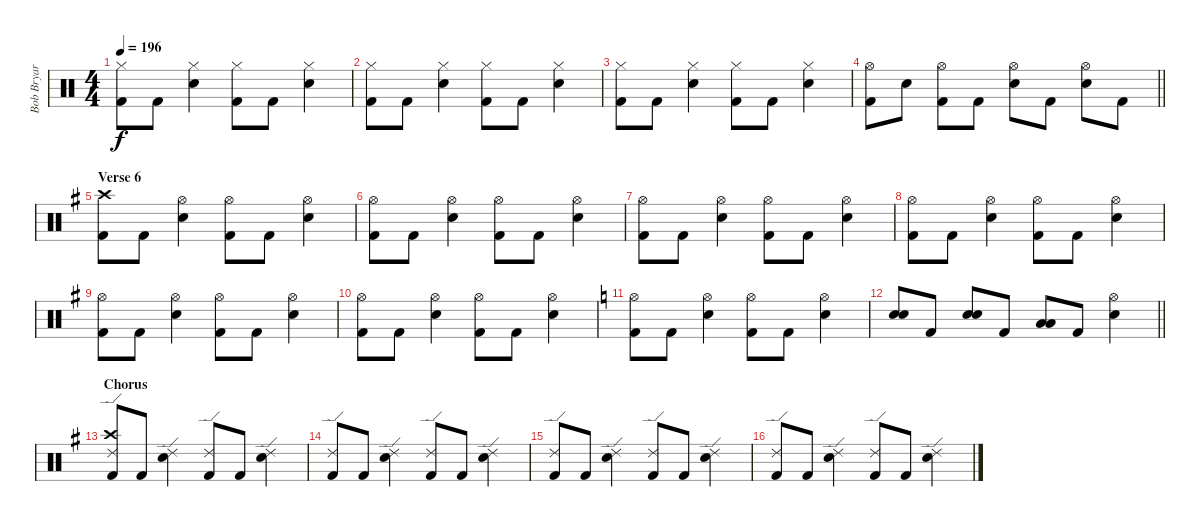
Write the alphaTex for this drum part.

\track ("Bob Bryar bateria" "Bob Bryar ") {instrument percussion}
\staff {score}
\articulation defaults
\ts (4 4)
\tempo 196
\clef neutral
\ks c
("Hi-Hat (closed)" "Kick (hit) 2").8{dy f} "Kick (hit) 2".8 ("Hi-Hat (closed)" "Electric Snare (hit)").4 ("Hi-Hat (closed)" "Kick (hit) 2").8 "Kick (hit) 2".8 ("Hi-Hat (closed)" "Electric Snare (hit)").4 |
("Hi-Hat (closed)" "Kick (hit) 2").8 "Kick (hit) 2".8 ("Hi-Hat (closed)" "Electric Snare (hit)").4 ("Hi-Hat (closed)" "Kick (hit) 2").8 "Kick (hit) 2".8 ("Hi-Hat (closed)" "Electric Snare (hit)").4 |
("Hi-Hat (closed)" "Kick (hit) 2").8 "Kick (hit) 2".8 ("Hi-Hat (closed)" "Electric Snare (hit)").4 ("Hi-Hat (closed)" "Kick (hit) 2").8 "Kick (hit) 2".8 ("Hi-Hat (closed)" "Electric Snare (hit)").4 |
\barLineRight lightlight
("Hi-Hat (open)" "Kick (hit) 2").8 "Electric Snare (hit)".8 ("Hi-Hat (open)" "Kick (hit) 2").8 "Kick (hit) 2".8 ("Hi-Hat (open)" "Electric Snare (hit)").8 "Kick (hit) 2".8 ("Hi-Hat (open)" "Electric Snare (hit)").8 "Kick (hit) 2".8 |
\section ("" "Verse 6")
\ks eminor
("Crash high (hit)" "Kick (hit) 2").8 "Kick (hit) 2".8 ("Hi-Hat (open)" "Electric Snare (hit)").4 ("Hi-Hat (open)" "Kick (hit) 2").8 "Kick (hit) 2".8 ("Hi-Hat (open)" "Electric Snare (hit)").4 |
("Hi-Hat (open)" "Kick (hit) 2").8 "Kick (hit) 2".8 ("Hi-Hat (open)" "Electric Snare (hit)").4 ("Hi-Hat (open)" "Kick (hit) 2").8 "Kick (hit) 2".8 ("Hi-Hat (open)" "Electric Snare (hit)").4 |
("Hi-Hat (open)" "Kick (hit) 2").8 "Kick (hit) 2".8 ("Hi-Hat (open)" "Electric Snare (hit)").4 ("Hi-Hat (open)" "Kick (hit) 2").8 "Kick (hit) 2".8 ("Hi-Hat (open)" "Electric Snare (hit)").4 |
("Hi-Hat (open)" "Kick (hit) 2").8 "Kick (hit) 2".8 ("Hi-Hat (open)" "Electric Snare (hit)").4 ("Hi-Hat (open)" "Kick (hit) 2").8 "Kick (hit) 2".8 ("Hi-Hat (open)" "Electric Snare (hit)").4 |
("Hi-Hat (open)" "Kick (hit) 2").8 "Kick (hit) 2".8 ("Hi-Hat (open)" "Electric Snare (hit)").4 ("Hi-Hat (open)" "Kick (hit) 2").8 "Kick (hit) 2".8 ("Hi-Hat (open)" "Electric Snare (hit)").4 |
("Hi-Hat (open)" "Kick (hit) 2").8 "Kick (hit) 2".8 ("Hi-Hat (open)" "Electric Snare (hit)").4 ("Hi-Hat (open)" "Kick (hit) 2").8 "Kick (hit) 2".8 ("Hi-Hat (open)" "Electric Snare (hit)").4 |
\ks c
("Hi-Hat (open)" "Kick (hit) 2").8 "Kick (hit) 2".8 ("Hi-Hat (open)" "Electric Snare (hit)").4 ("Hi-Hat (open)" "Kick (hit) 2").8 "Kick (hit) 2".8 ("Hi-Hat (open)" "Electric Snare (hit)").4 |
\barLineRight lightlight
("Electric Snare (hit)" "Electric Snare (hit)").8 "Kick (hit) 2".8 ("Electric Snare (hit)" "Electric Snare (hit)").8 "Kick (hit) 2".8 ("Low Tom (hit)" "Low Tom (hit)").8 "Kick (hit) 2".8 ("Hi-Hat (open)" "Electric Snare (hit)").4 |
\section ("" "Chorus")
\ks eminor
("Crash high (hit)" "Ride (edge) 2" "Kick (hit) 2").8 "Kick (hit) 2".8 ("Ride (edge) 2" "Electric Snare (hit)").4 ("Ride (edge) 2" "Kick (hit) 2").8 "Kick (hit) 2".8 ("Ride (edge) 2" "Electric Snare (hit)").4 |
("Ride (edge) 2" "Kick (hit) 2").8 "Kick (hit) 2".8 ("Ride (edge) 2" "Electric Snare (hit)").4 ("Ride (edge) 2" "Kick (hit) 2").8 "Kick (hit) 2".8 ("Ride (edge) 2" "Electric Snare (hit)").4 |
("Ride (edge) 2" "Kick (hit) 2").8 "Kick (hit) 2".8 ("Ride (edge) 2" "Electric Snare (hit)").4 ("Ride (edge) 2" "Kick (hit) 2").8 "Kick (hit) 2".8 ("Ride (edge) 2" "Electric Snare (hit)").4 |
("Ride (edge) 2" "Kick (hit) 2").8 "Kick (hit) 2".8 ("Ride (edge) 2" "Electric Snare (hit)").4 ("Ride (edge) 2" "Kick (hit) 2").8 "Kick (hit) 2".8 ("Ride (edge) 2" "Electric Snare (hit)").4
